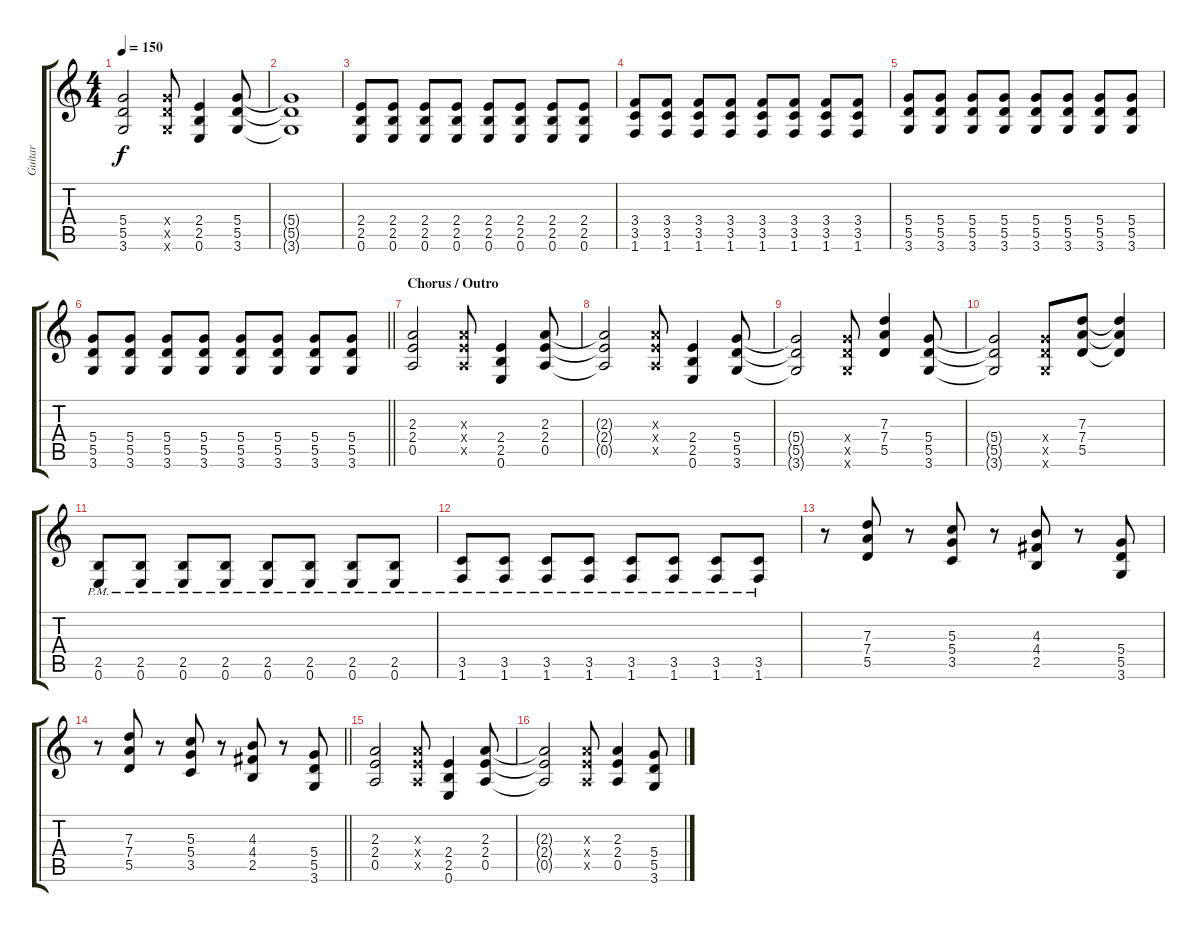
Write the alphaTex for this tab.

\track ("Guitar" "Guitar") {instrument overdrivenguitar}
\staff {score tabs}
\tuning (E4 B3 G3 D3 A2 E2) {hide}
\ts (4 4)
\tempo 150
\clef g2
\ks c
(5.4{t} 5.5{t} 3.6{t}).2{dy f} (5.4{x} 5.5{x} 3.6{x}).8 (2.4 2.5 0.6).4 (5.4 5.5 3.6).8 |
(5.4{t} 5.5{t} 3.6{t}).1 |
(2.4 2.5 0.6).8 (2.4 2.5 0.6).8 (2.4 2.5 0.6).8 (2.4 2.5 0.6).8 (2.4 2.5 0.6).8 (2.4 2.5 0.6).8 (2.4 2.5 0.6).8 (2.4 2.5 0.6).8 |
(3.4 3.5 1.6).8 (3.4 3.5 1.6).8 (3.4 3.5 1.6).8 (3.4 3.5 1.6).8 (3.4 3.5 1.6).8 (3.4 3.5 1.6).8 (3.4 3.5 1.6).8 (3.4 3.5 1.6).8 |
(5.4 5.5 3.6).8 (5.4 5.5 3.6).8 (5.4 5.5 3.6).8 (5.4 5.5 3.6).8 (5.4 5.5 3.6).8 (5.4 5.5 3.6).8 (5.4 5.5 3.6).8 (5.4 5.5 3.6).8 |
\barLineRight lightlight
(5.4 5.5 3.6).8 (5.4 5.5 3.6).8 (5.4 5.5 3.6).8 (5.4 5.5 3.6).8 (5.4 5.5 3.6).8 (5.4 5.5 3.6).8 (5.4 5.5 3.6).8 (5.4 5.5 3.6).8 |
\section ("" "Chorus / Outro")
(2.3 2.4 0.5).2 (2.3{x} 2.4{x} 0.5{x}).8 (2.4 2.5 0.6).4 (2.3 2.4 0.5).8 |
(2.3{t} 2.4{t} 0.5{t}).2 (2.3{x} 2.4{x} 0.5{x}).8 (2.4 2.5 0.6).4 (5.4 5.5 3.6).8 |
(5.4{t} 5.5{t} 3.6{t}).2 (5.4{x} 5.5{x} 3.6{x}).8 (7.3 7.4 5.5).4 (5.4 5.5 3.6).8 |
(5.4{t} 5.5{t} 3.6{t}).2 (5.4{x} 5.5{x} 3.6{x}).8 (7.3 7.4 5.5).8 (7.3{t} 7.4{t} 5.5{t}).4 |
(2.5{pm} 0.6{pm}).8 (2.5{pm} 0.6{pm}).8 (2.5{pm} 0.6{pm}).8 (2.5{pm} 0.6{pm}).8 (2.5{pm} 0.6{pm}).8 (2.5{pm} 0.6{pm}).8 (2.5{pm} 0.6{pm}).8 (2.5{pm} 0.6{pm}).8 |
(3.5{pm} 1.6{pm}).8 (3.5{pm} 1.6{pm}).8 (3.5{pm} 1.6{pm}).8 (3.5{pm} 1.6{pm}).8 (3.5{pm} 1.6{pm}).8 (3.5{pm} 1.6{pm}).8 (3.5{pm} 1.6{pm}).8 (3.5{pm} 1.6{pm}).8 |
r.8 (7.3 7.4 5.5).8 r.8 (5.3 5.4 3.5).8 r.8 (4.3 4.4 2.5).8 r.8 (5.4 5.5 3.6).8 |
\barLineRight lightlight
r.8 (7.3 7.4 5.5).8 r.8 (5.3 5.4 3.5).8 r.8 (4.3 4.4 2.5).8 r.8 (5.4 5.5 3.6).8 |
(2.3 2.4 0.5).2 (2.3{x} 2.4{x} 0.5{x}).8 (2.4 2.5 0.6).4 (2.3 2.4 0.5).8 |
(2.3{t} 2.4{t} 0.5{t}).2 (2.3{x} 2.4{x} 0.5{x}).8 (2.3 2.4 0.5).4 (5.4 5.5 3.6).8
